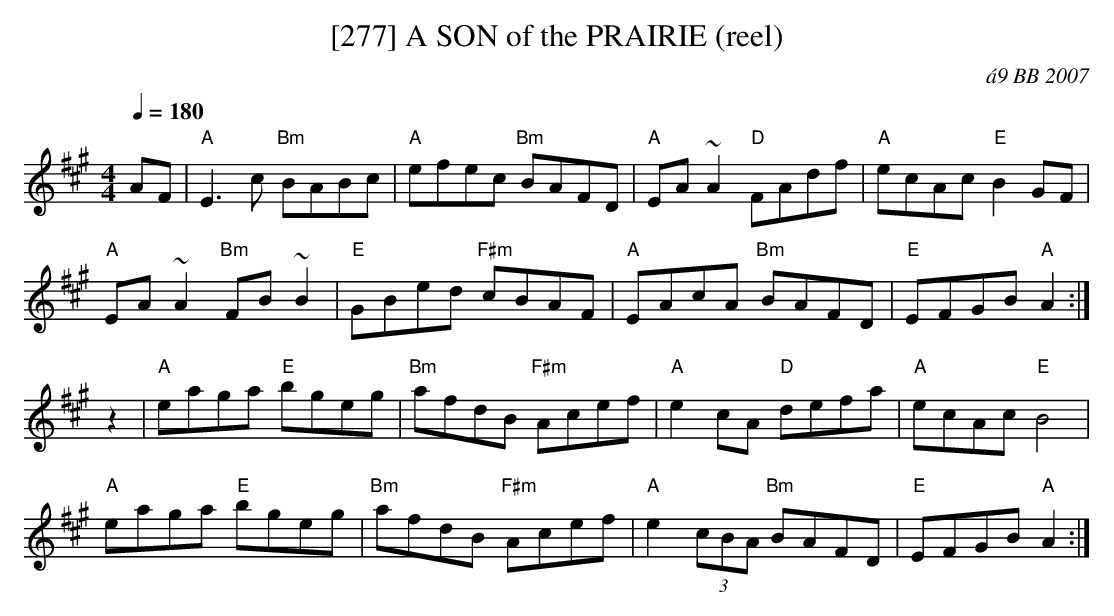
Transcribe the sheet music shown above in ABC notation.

X:1
T:[277] A SON of the PRAIRIE (reel)
C:\'a9 BB 2007
M:4/4
L:1/8
Q:1/4=180
K:A
AF|"A" E3c "Bm"BABc|"A"efec "Bm"BAFD|"A"EA ~A2 "D"FAdf|"A"ecAc "E"B2GF|
"A"EA ~A2 "Bm"FB ~B2|"E"GBed "F#m"cBAF|"A"EAcA "Bm"BAFD|"E"EFGB "A"A2 :|
z2|"A"eaga "E"bgeg|"Bm"afdB "F#m"Acef|"A"e2 cA "D"defa|"A"ecAc "E"B4|
"A"eaga "E"bgeg|"Bm"afdB "F#m"Acef|"A"e2 (3cBA "Bm"BAFD|"E"EFGB "A"A2 :|
